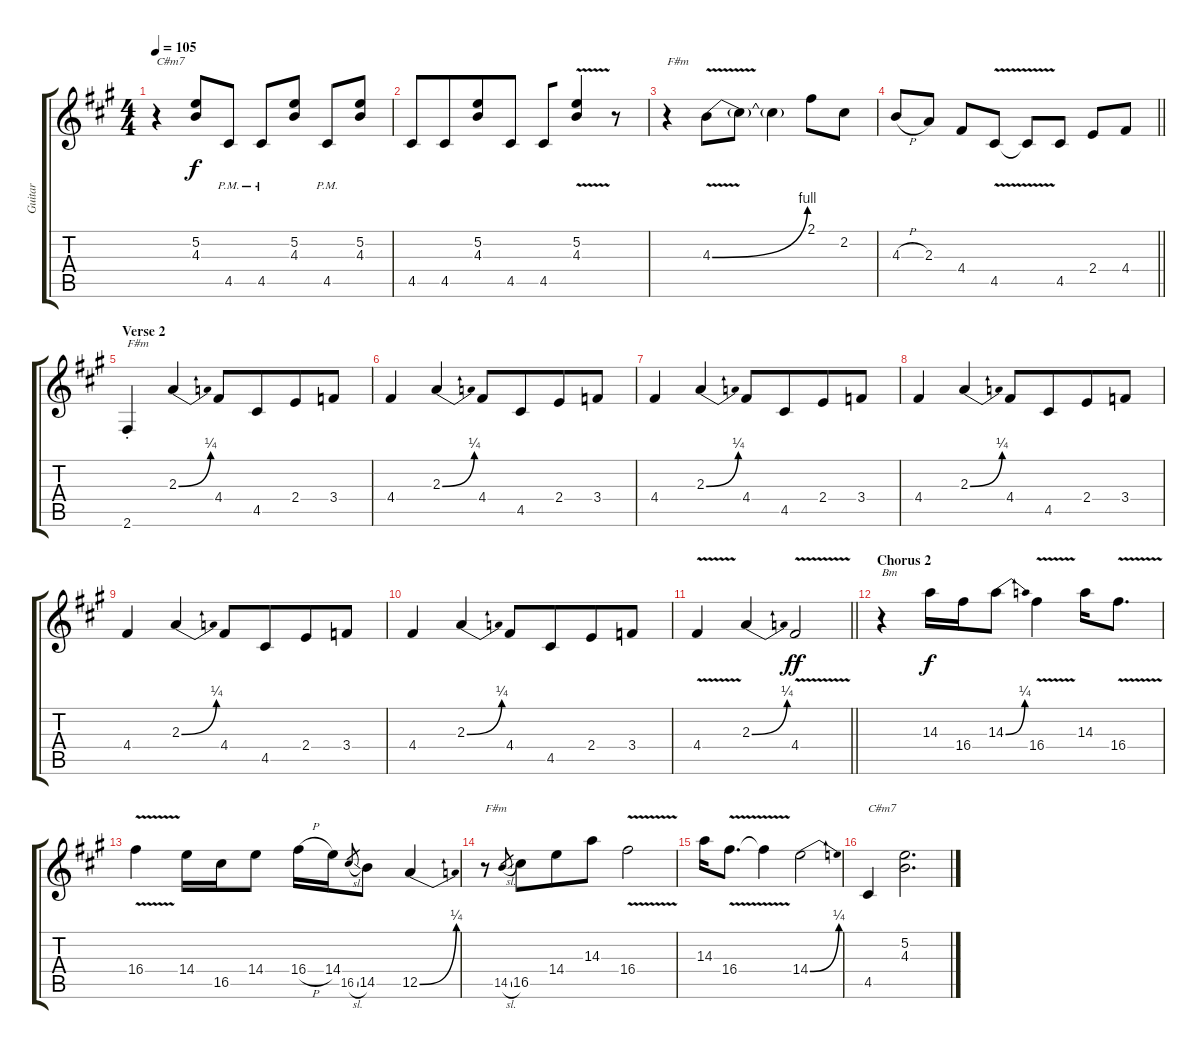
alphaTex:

\track ("Guitar" "Guitar") {instrument distortionguitar}
\staff {score tabs}
\tuning (E4 B3 G3 D3 A2 E2) {hide}
\ts (4 4)
\tempo 105
\clef g2
\ks a
r.4{txt "C#m7" dy f} (5.2 4.3).8 4.5{pm}.8 4.5{pm}.8{beam merge} (5.2 4.3).8 4.5{pm}.8{beam merge} (5.2 4.3).8 |
4.5.8{beam merge} 4.5.8{beam merge} (5.2 4.3).8 4.5.8 4.5.8{beam merge} (5.2{v} 4.3{v}).4{beam merge} r.8 |
r.4{txt "F#m"} 4.3{be (bend 0 0 60 4) v}.8 4.3{t}.8 4.3{t}.4 2.1.8{beam merge} 2.2.8 |
\barLineRight lightlight
4.3{h}.8 2.3.8 4.4.8{beam merge} 4.5{v}.8 4.5{t}.8{beam merge} 4.5.8 2.4.8{beam merge} 4.4.8 |
\section ("" "Verse 2")
2.6{st}.4{txt "F#m"} 2.3{be (bend 0 0 60 1)}.4 4.4.8 4.5.8{beam merge} 2.4.8 3.4.8 |
4.4.4 2.3{be (bend 0 0 60 1)}.4 4.4.8 4.5.8{beam merge} 2.4.8{beam merge} 3.4.8 |
4.4.4 2.3{be (bend 0 0 60 1)}.4 4.4.8 4.5.8{beam merge} 2.4.8{beam merge} 3.4.8 |
4.4.4 2.3{be (bend 0 0 60 1)}.4 4.4.8 4.5.8{beam merge} 2.4.8{beam merge} 3.4.8 |
4.4.4 2.3{be (bend 0 0 60 1)}.4 4.4.8 4.5.8{beam merge} 2.4.8{beam merge} 3.4.8 |
4.4.4 2.3{be (bend 0 0 60 1)}.4 4.4.8 4.5.8{beam merge} 2.4.8{beam merge} 3.4.8 |
\barLineRight lightlight
4.4{v}.4 2.3{be (bend 0 0 60 1)}.4 4.4{v}.2{dy ff} |
\section ("" "Chorus 2")
r.4{txt "Bm"} 14.3.16{dy f} 16.4.16 14.3{be (bend 0 0 60 1)}.8{beam merge} 16.4{v}.4 14.3.16{beam merge} 16.4{v}.8{d} |
16.4{v}.4 14.4.16 16.5.16{beam merge} 14.4.8 16.4{h}.16{beam merge} 14.4.16 16.5{sl}.8{gr} 14.5.8 12.5{be (bend 0 0 60 1)}.4 |
r.8{txt "F#m"} 14.5{sl}.8{gr} 16.5.8{beam merge} 14.4.8{beam merge} 14.3.8 16.4{v}.2 |
14.3.16 16.4{v}.8{d} 16.4{t}.4 14.4{be (bend 0 0 60 1)}.2 |
4.5.4{txt "C#m7"} (5.2 4.3).2{d}
